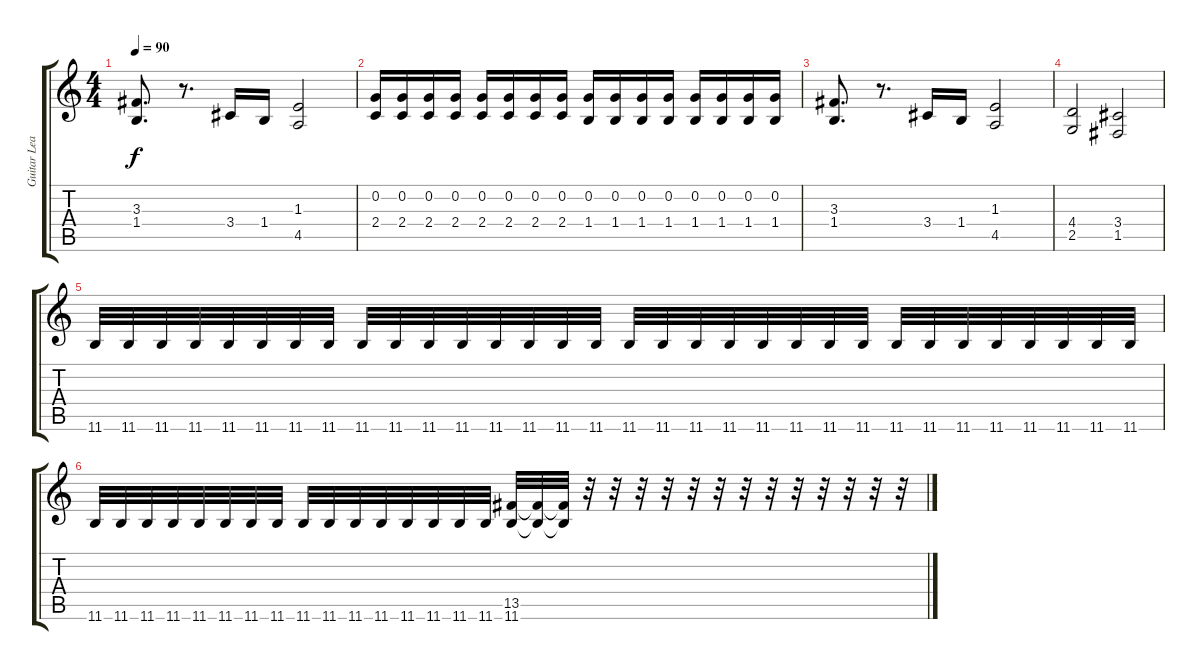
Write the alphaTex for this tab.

\track ("Guitar Leader" "Guitar Lea") {instrument distortionguitar}
\staff {score tabs}
\tuning (C4 G3 Eb3 Bb2 F2 C2) {hide}
\ts (4 4)
\tempo 90
\clef g2
\ks c
(3.3 1.4).8{d dy f} r.8{d} 3.4.16 1.4.16 (1.3 4.5).2 |
(0.2 2.4).16 (0.2 2.4).16 (0.2 2.4).16 (0.2 2.4).16 (0.2 2.4).16 (0.2 2.4).16 (0.2 2.4).16 (0.2 2.4).16 (0.2 1.4).16 (0.2 1.4).16 (0.2 1.4).16 (0.2 1.4).16 (0.2 1.4).16 (0.2 1.4).16 (0.2 1.4).16 (0.2 1.4).16 |
(3.3 1.4).8{d} r.8{d} 3.4.16 1.4.16 (1.3 4.5).2 |
(4.4 2.5).2 (3.4 1.5).2 |
11.6.32 11.6.32 11.6.32 11.6.32 11.6.32 11.6.32 11.6.32 11.6.32 11.6.32 11.6.32 11.6.32 11.6.32 11.6.32 11.6.32 11.6.32 11.6.32 11.6.32 11.6.32 11.6.32 11.6.32 11.6.32 11.6.32 11.6.32 11.6.32 11.6.32 11.6.32 11.6.32 11.6.32 11.6.32 11.6.32 11.6.32 11.6.32 |
11.6.32 11.6.32 11.6.32 11.6.32 11.6.32 11.6.32 11.6.32 11.6.32 11.6.32 11.6.32 11.6.32 11.6.32 11.6.32 11.6.32 11.6.32 11.6.32 (13.5 11.6).32 (13.5{t} 11.6{t}).32 (13.5{t} 11.6{t}).32 r.32 r.32 r.32 r.32 r.32 r.32 r.32 r.32 r.32 r.32 r.32 r.32 r.32
